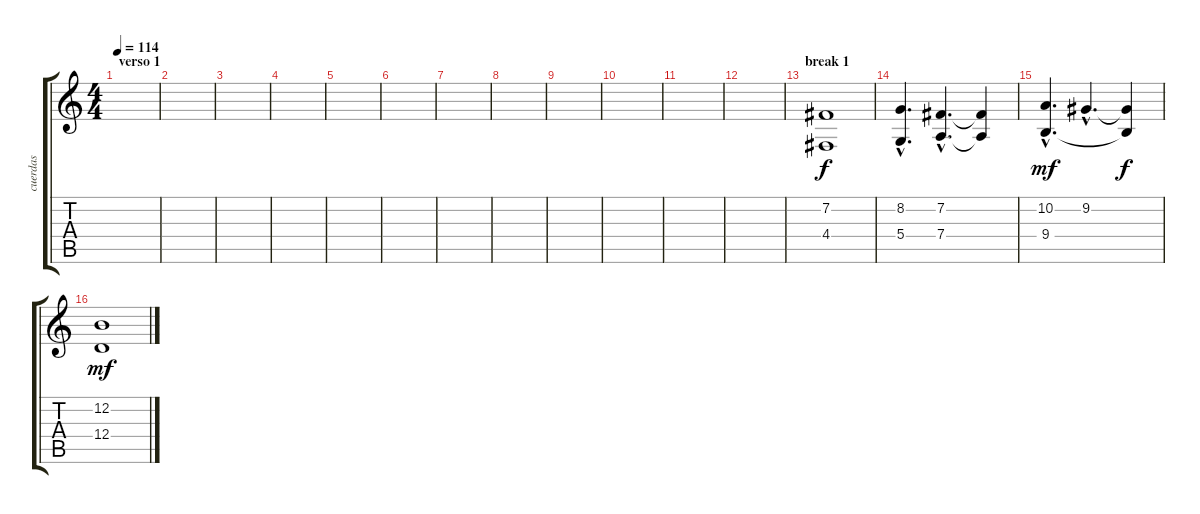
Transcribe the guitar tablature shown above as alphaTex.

\track ("cuerdas" "cuerdas") {instrument tremolostrings}
\staff {score tabs}
\tuning (E4 B3 G3 D3 A2 E2) {hide}
\ts (4 4)
\section ("" "verso 1")
\tempo 114
\clef g2
\ks c
|
|
|
|
|
|
|
|
|
|
|
|
\section ("" "break 1")
(7.2 4.4).1 |
(8.2{hac} 5.4{hac}).4{d} (7.2{hac} 7.4{hac}).4{d} (7.2{t} 7.4{t}).4{dy f} |
(10.2{hac} 9.4{hac}).4{d dy mf} 9.2{hac}.4{d} (9.2{t} 9.4{t}).4{dy f} |
(12.2 12.4).1{dy mf}
